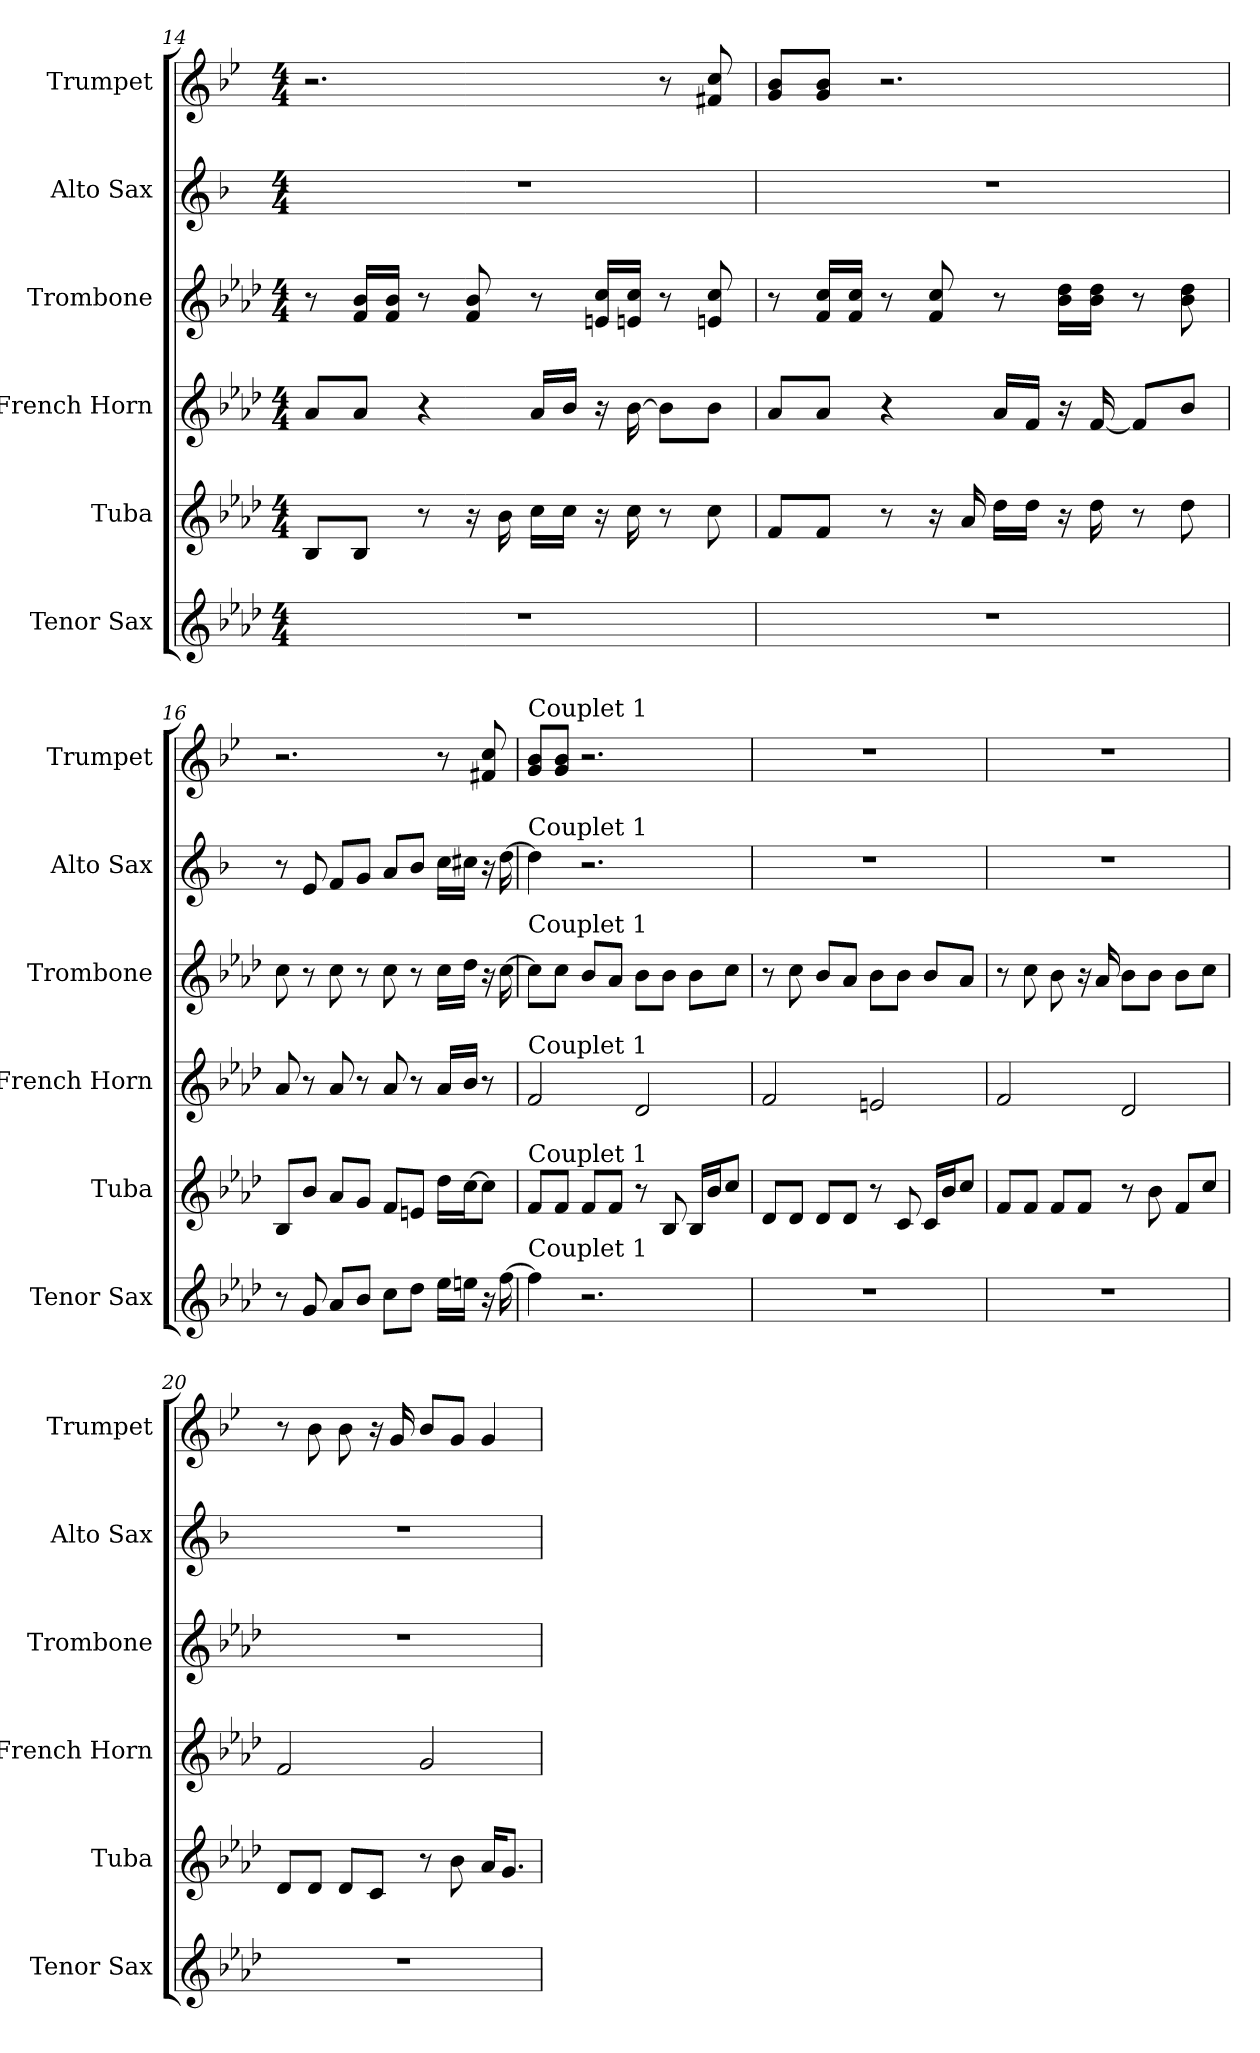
**kern	**kern	**kern	**kern	**kern	**kern
*part6	*part5	*part4	*part3	*part2	*part1
*staff6	*staff5	*staff4	*staff3	*staff2	*staff1
*I"Tenor Sax	*I"Tuba	*I"French Horn	*I"Trombone	*I"Alto Sax	*I"Trumpet
*I'Tenor Sax	*I'Tuba	*I'French Horn	*I'Trombone	*I'Alto Sax	*I'Trumpet
*clefG2	*clefG2	*clefG2	*clefG2	*clefG2	*clefG2
*ITrd8c14	*ITrd15c26	*ITrd8c14	*ITrd8c14	*ITrd5c9	*ITrd1c2
*k[b-e-a-d-]	*k[b-e-a-d-]	*k[b-e-a-d-]	*k[b-e-a-d-]	*k[b-e-a-d-]	*k[b-e-a-d-]
*M4/4	*M4/4	*M4/4	*M4/4	*M4/4	*M4/4
=14	=14	=14	=14	=14	=14
1r	8BBB-L	8A-L	8r	1r	2.r
.	8BBB-J	8A-J	16F 16B-LL	.	.
.	.	.	16F 16B-JJ	.	.
.	8r	4r	8r	.	.
.	16r	.	8F 8B-	.	.
.	16BB-	.	.	.	.
.	16CLL	16A-LL	8r	.	.
.	16CJJ	16B-JJ	.	.	.
.	16r	16r	16En 16cLL	.	.
.	16C	[16B-	16En 16cJJ	.	.
.	8r	8B-L]	8r	.	8r
.	8C	8B-J	8En 8c	.	8en 8b-
=15	=15	=15	=15	=15	=15
1r	8FFL	8A-L	8r	1r	8f 8a-L
.	8FFJ	8A-J	16F 16cLL	.	8f 8a-J
.	.	.	16F 16cJJ	.	.
.	8r	4r	8r	.	2.r
.	16r	.	8F 8c	.	.
.	16AA-	.	.	.	.
.	16D-LL	16A-LL	8r	.	.
.	16D-JJ	16FJJ	.	.	.
.	16r	16r	16B- 16d-LL	.	.
.	16D-	[16F	16B- 16d-JJ	.	.
.	8r	8FL]	8r	.	.
.	8D-	8B-J	8B- 8d-	.	.
=16	=16	=16	=16	=16	=16
8r	8BBB-L	8A-	8c	8r	2.r
8G	8BB-J	8r	8r	8G	.
8A-L	8AA-L	8A-	8c	8A-L	.
8B-J	8GGJ	8r	8r	8B-J	.
8cL	8FFL	8A-	8c	8cL	.
8d-J	8EEnJ	8r	8r	8d-J	.
16e-LL	16D-LL	16A-LL	16cLL	16e-LL	8r
16enJJ	[16CJ	16B-JJ	16d-JJ	16enJJ	.
16r	8CJ]	8r	16r	16r	8en 8b-
[16f	.	.	[16c	[16f	.
=17	=17	=17	=17	=17	=17
!	!	!	!	!	!LO:TX:a:t=Couplet 1
!	!	!	!	!LO:TX:a:t=Couplet 1	!
!	!	!	!LO:TX:a:t=Couplet 1	!	!
!	!	!LO:TX:a:t=Couplet 1	!	!	!
!	!LO:TX:a:t=Couplet 1	!	!	!	!
!LO:TX:a:t=Couplet 1	!	!	!	!	!
4f]	8FFL	2F	8cL]	4f]	8f 8a-L
.	8FFJ	.	8cJ	.	8f 8a-J
2.r	8FFL	.	8B-L	2.r	2.r
.	8FFJ	.	8A-J	.	.
.	8r	2D-	8B-L	.	.
.	8BBB-	.	8B-J	.	.
.	16BBB-LL	.	8B-L	.	.
.	16BB-J	.	.	.	.
.	8CJ	.	8cJ	.	.
=18	=18	=18	=18	=18	=18
1r	8DD-L	2F	8r	1r	1r
.	8DD-J	.	8c	.	.
.	8DD-L	.	8B-L	.	.
.	8DD-J	.	8A-J	.	.
.	8r	2En	8B-L	.	.
.	8CC	.	8B-J	.	.
.	16CCLL	.	8B-L	.	.
.	16BB-J	.	.	.	.
.	8CJ	.	8A-J	.	.
=19	=19	=19	=19	=19	=19
1r	8FFL	2F	8r	1r	1r
.	8FFJ	.	8c	.	.
.	8FFL	.	8B-	.	.
.	8FFJ	.	16r	.	.
.	.	.	16A-	.	.
.	8r	2D-	8B-L	.	.
.	8BB-	.	8B-J	.	.
.	8FFL	.	8B-L	.	.
.	8CJ	.	8cJ	.	.
=20	=20	=20	=20	=20	=20
1r	8DD-L	2F	1r	1r	8r
.	8DD-J	.	.	.	8a-
.	8DD-L	.	.	.	8a-
.	8CCJ	.	.	.	16r
.	.	.	.	.	16f
.	8r	2G	.	.	8a-L
.	8BB-	.	.	.	8fJ
.	16AA-KL	.	.	.	4f
.	8.GGJ	.	.	.	.
=	=	=	=	=	=
*-	*-	*-	*-	*-	*-
